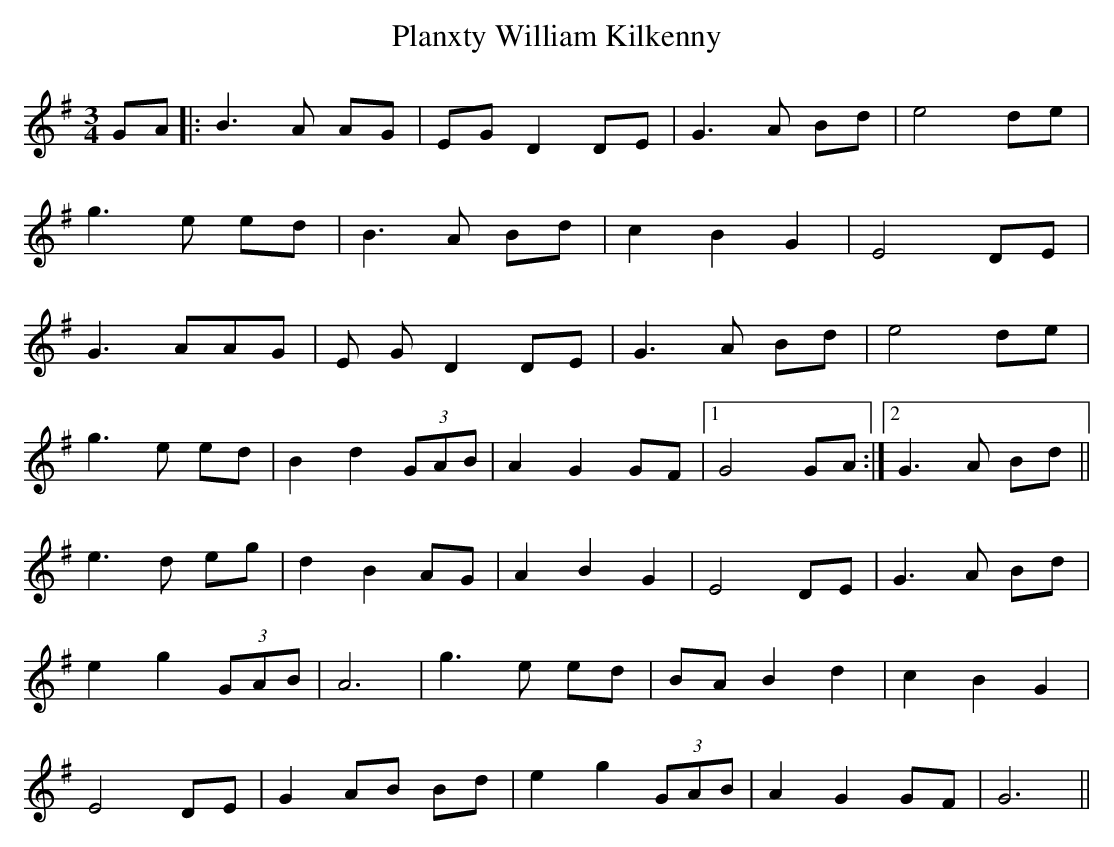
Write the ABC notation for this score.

X:1
T: Planxty William Kilkenny
M: 3/4
L: 1/8
K: Gmaj
GA |: B3 A AG |EG D2 DE| G3A Bd|e4 de|
g3e ed|B3A Bd| c2 B2 G2|E4 DE|
G3 AAG|E G D2DE|G3A Bd|e4 de|
g3e ed| B2 d2 (3GAB| A2 G2 GF|1 G4GA:|2 G3A Bd||
e3d eg| d2 B2AG|A2B2G2| E4 DE |G3A Bd |
e2 g2 (3GAB|A6| g3e ed| BA B2 d2|c2 B2 G2|
E4 DE|G2 AB Bd| e2 g2 (3GAB| A2 G2 GF|G6||
